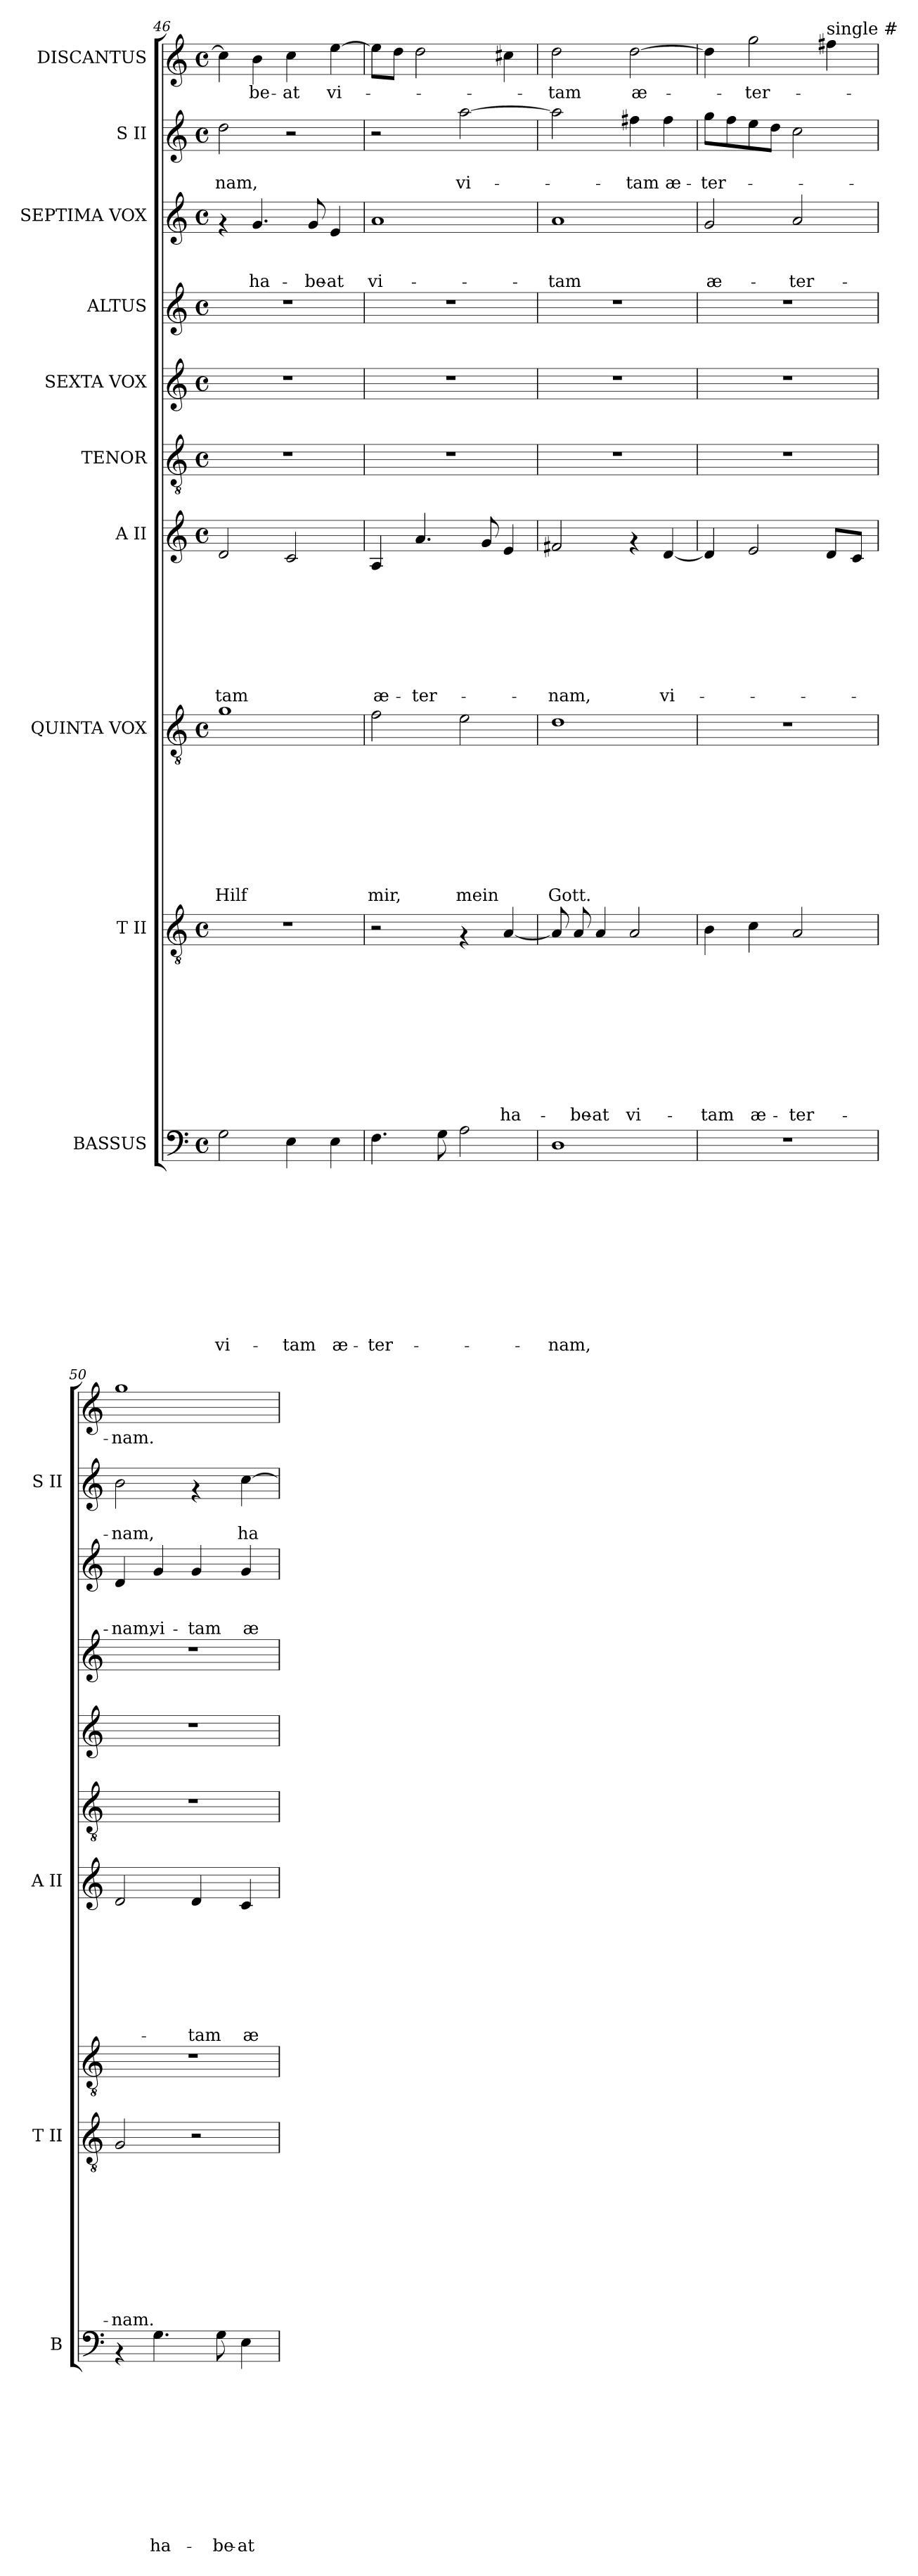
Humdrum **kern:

**kern	**text	**text	**text	**text	**text	**text	**text	**text	**text	**text	**text	**kern	**text	**text	**text	**text	**text	**text	**text	**text	**text	**text	**kern	**text	**text	**text	**text	**text	**text	**text	**text	**text	**kern	**text	**text	**text	**text	**text	**text	**text	**text	**kern	**kern	**kern	**kern	**text	**text	**text	**kern	**text	**text	**kern	**text
*part10	*part10	*part10	*part10	*part10	*part10	*part10	*part10	*part10	*part10	*part10	*part10	*part9	*part9	*part9	*part9	*part9	*part9	*part9	*part9	*part9	*part9	*part9	*part8	*part8	*part8	*part8	*part8	*part8	*part8	*part8	*part8	*part8	*part7	*part7	*part7	*part7	*part7	*part7	*part7	*part7	*part7	*part6	*part5	*part4	*part3	*part3	*part3	*part3	*part2	*part2	*part2	*part1	*part1
*staff10	*staff10	*staff10	*staff10	*staff10	*staff10	*staff10	*staff10	*staff10	*staff10	*staff10	*staff10	*staff9	*staff9	*staff9	*staff9	*staff9	*staff9	*staff9	*staff9	*staff9	*staff9	*staff9	*staff8	*staff8	*staff8	*staff8	*staff8	*staff8	*staff8	*staff8	*staff8	*staff8	*staff7	*staff7	*staff7	*staff7	*staff7	*staff7	*staff7	*staff7	*staff7	*staff6	*staff5	*staff4	*staff3	*staff3	*staff3	*staff3	*staff2	*staff2	*staff2	*staff1	*staff1
*I"BASSUS	*	*	*	*	*	*	*	*	*	*	*	*I"T II	*	*	*	*	*	*	*	*	*	*	*I"QUINTA VOX	*	*	*	*	*	*	*	*	*	*I"A II	*	*	*	*	*	*	*	*	*I"TENOR	*I"SEXTA VOX	*I"ALTUS	*I"SEPTIMA VOX	*	*	*	*I"S II	*	*	*I"DISCANTUS	*
*I'B	*	*	*	*	*	*	*	*	*	*	*	*I'T II	*	*	*	*	*	*	*	*	*	*	*	*	*	*	*	*	*	*	*	*	*I'A II	*	*	*	*	*	*	*	*	*	*	*	*	*	*	*	*I'S II	*	*	*	*
*clefF4	*	*	*	*	*	*	*	*	*	*	*	*clefGv2	*	*	*	*	*	*	*	*	*	*	*clefGv2	*	*	*	*	*	*	*	*	*	*clefG2	*	*	*	*	*	*	*	*	*clefGv2	*clefG2	*clefG2	*clefG2	*	*	*	*clefG2	*	*	*clefG2	*
*k[]	*	*	*	*	*	*	*	*	*	*	*	*k[]	*	*	*	*	*	*	*	*	*	*	*k[]	*	*	*	*	*	*	*	*	*	*k[]	*	*	*	*	*	*	*	*	*k[]	*k[]	*k[]	*k[]	*	*	*	*k[]	*	*	*k[]	*
*C:	*	*	*	*	*	*	*	*	*	*	*	*C:	*	*	*	*	*	*	*	*	*	*	*C:	*	*	*	*	*	*	*	*	*	*C:	*	*	*	*	*	*	*	*	*C:	*C:	*C:	*C:	*	*	*	*C:	*	*	*C:	*
*M4/4	*	*	*	*	*	*	*	*	*	*	*	*M4/4	*	*	*	*	*	*	*	*	*	*	*M4/4	*	*	*	*	*	*	*	*	*	*M4/4	*	*	*	*	*	*	*	*	*M4/4	*M4/4	*M4/4	*M4/4	*	*	*	*M4/4	*	*	*M4/4	*
*met(c)	*	*	*	*	*	*	*	*	*	*	*	*met(c)	*	*	*	*	*	*	*	*	*	*	*met(c)	*	*	*	*	*	*	*	*	*	*met(c)	*	*	*	*	*	*	*	*	*met(c)	*met(c)	*met(c)	*met(c)	*	*	*	*met(c)	*	*	*met(c)	*
=46	=46	=46	=46	=46	=46	=46	=46	=46	=46	=46	=46	=46	=46	=46	=46	=46	=46	=46	=46	=46	=46	=46	=46	=46	=46	=46	=46	=46	=46	=46	=46	=46	=46	=46	=46	=46	=46	=46	=46	=46	=46	=46	=46	=46	=46	=46	=46	=46	=46	=46	=46	=46	=46
!	!	!	!	!	!	!	!	!	!	!	!LO:LY:b	!	!	!	!	!	!	!	!	!	!	!	!	!	!	!	!	!	!	!	!	!LO:LY:b	!	!	!	!	!	!	!	!	!LO:LY:b	!	!	!	!	!	!	!	!	!	!LO:LY:b	!	!
2G\	.	.	.	.	.	.	.	.	.	.	vi-	1r	.	.	.	.	.	.	.	.	.	.	1g	.	.	.	.	.	.	.	.	Hilf	2d/	.	.	.	.	.	.	.	-tam	1r	1r	1r	4rf	.	.	.	2dd\	.	-nam,	4cc\]	.
!	!	!	!	!	!	!	!	!	!	!	!	!	!	!	!	!	!	!	!	!	!	!	!	!	!	!	!	!	!	!	!	!	!	!	!	!	!	!	!	!	!	!	!	!	!	!	!	!LO:LY:b	!	!	!	!	!LO:LY:b
.	.	.	.	.	.	.	.	.	.	.	.	.	.	.	.	.	.	.	.	.	.	.	.	.	.	.	.	.	.	.	.	.	.	.	.	.	.	.	.	.	.	.	.	.	4.g/	.	.	ha-	.	.	.	4b\	-be-
!	!	!	!	!	!	!	!	!	!	!	!LO:LY:b	!	!	!	!	!	!	!	!	!	!	!	!	!	!	!	!	!	!	!	!	!	!	!	!	!	!	!	!	!	!	!	!	!	!	!	!	!	!	!	!	!	!LO:LY:b
4E\	.	.	.	.	.	.	.	.	.	.	-tam	.	.	.	.	.	.	.	.	.	.	.	.	.	.	.	.	.	.	.	.	.	2c/	.	.	.	.	.	.	.	.	.	.	.	.	.	.	.	2r	.	.	4cc\	-at
!	!	!	!	!	!	!	!	!	!	!	!	!	!	!	!	!	!	!	!	!	!	!	!	!	!	!	!	!	!	!	!	!	!	!	!	!	!	!	!	!	!	!	!	!	!	!	!	!LO:LY:b	!	!	!	!	!
.	.	.	.	.	.	.	.	.	.	.	.	.	.	.	.	.	.	.	.	.	.	.	.	.	.	.	.	.	.	.	.	.	.	.	.	.	.	.	.	.	.	.	.	.	8g/	.	.	-be-	.	.	.	.	.
!	!	!	!	!	!	!	!	!	!	!	!LO:LY:b	!	!	!	!	!	!	!	!	!	!	!	!	!	!	!	!	!	!	!	!	!	!	!	!	!	!	!	!	!	!	!	!	!	!	!	!	!LO:LY:b	!	!	!	!	!LO:LY:b
4E\	.	.	.	.	.	.	.	.	.	.	æ-	.	.	.	.	.	.	.	.	.	.	.	.	.	.	.	.	.	.	.	.	.	.	.	.	.	.	.	.	.	.	.	.	.	4e/	.	.	-at	.	.	.	[>4ee\	vi-
=47	=47	=47	=47	=47	=47	=47	=47	=47	=47	=47	=47	=47	=47	=47	=47	=47	=47	=47	=47	=47	=47	=47	=47	=47	=47	=47	=47	=47	=47	=47	=47	=47	=47	=47	=47	=47	=47	=47	=47	=47	=47	=47	=47	=47	=47	=47	=47	=47	=47	=47	=47	=47	=47
!	!	!	!	!	!	!	!	!	!	!	!LO:LY:b	!	!	!	!	!	!	!	!	!	!	!	!	!	!	!	!	!	!	!	!	!LO:LY:b	!	!	!	!	!	!	!	!	!LO:LY:b	!	!	!	!	!	!	!LO:LY:b	!	!	!	!	!
4.F\	.	.	.	.	.	.	.	.	.	.	-ter-	2r	.	.	.	.	.	.	.	.	.	.	2f\	.	.	.	.	.	.	.	.	mir,	4A/	.	.	.	.	.	.	.	æ-	1r	1r	1r	1a	.	.	vi-	2r	.	.	8ee\L]	.
.	.	.	.	.	.	.	.	.	.	.	.	.	.	.	.	.	.	.	.	.	.	.	.	.	.	.	.	.	.	.	.	.	.	.	.	.	.	.	.	.	.	.	.	.	.	.	.	.	.	.	.	8dd\J	.
!	!	!	!	!	!	!	!	!	!	!	!	!	!	!	!	!	!	!	!	!	!	!	!	!	!	!	!	!	!	!	!	!	!	!	!	!	!	!	!	!	!LO:LY:b	!	!	!	!	!	!	!	!	!	!	!	!
.	.	.	.	.	.	.	.	.	.	.	.	.	.	.	.	.	.	.	.	.	.	.	.	.	.	.	.	.	.	.	.	.	4.a/	.	.	.	.	.	.	.	-ter-	.	.	.	.	.	.	.	.	.	.	2dd\	.
8G\	.	.	.	.	.	.	.	.	.	.	.	.	.	.	.	.	.	.	.	.	.	.	.	.	.	.	.	.	.	.	.	.	.	.	.	.	.	.	.	.	.	.	.	.	.	.	.	.	.	.	.	.	.
!	!	!	!	!	!	!	!	!	!	!	!	!	!	!	!	!	!	!	!	!	!	!	!	!	!	!	!	!	!	!	!	!LO:LY:b	!	!	!	!	!	!	!	!	!	!	!	!	!	!	!	!	!	!	!LO:LY:b	!	!
2A\	.	.	.	.	.	.	.	.	.	.	.	4rF	.	.	.	.	.	.	.	.	.	.	2e\	.	.	.	.	.	.	.	.	mein	.	.	.	.	.	.	.	.	.	.	.	.	.	.	.	.	[>2aa\	.	vi-	.	.
.	.	.	.	.	.	.	.	.	.	.	.	.	.	.	.	.	.	.	.	.	.	.	.	.	.	.	.	.	.	.	.	.	8g/	.	.	.	.	.	.	.	.	.	.	.	.	.	.	.	.	.	.	.	.
!	!	!	!	!	!	!	!	!	!	!	!	!	!	!	!	!	!	!	!	!	!	!LO:LY:b	!	!	!	!	!	!	!	!	!	!	!	!	!	!	!	!	!	!	!	!	!	!	!	!	!	!	!	!	!	!	!
.	.	.	.	.	.	.	.	.	.	.	.	[<4A/	.	.	.	.	.	.	.	.	.	ha-	.	.	.	.	.	.	.	.	.	.	4e/	.	.	.	.	.	.	.	.	.	.	.	.	.	.	.	.	.	.	4cc#X\	.
=48	=48	=48	=48	=48	=48	=48	=48	=48	=48	=48	=48	=48	=48	=48	=48	=48	=48	=48	=48	=48	=48	=48	=48	=48	=48	=48	=48	=48	=48	=48	=48	=48	=48	=48	=48	=48	=48	=48	=48	=48	=48	=48	=48	=48	=48	=48	=48	=48	=48	=48	=48	=48	=48
!	!	!	!	!	!	!	!	!	!	!	!LO:LY:b	!	!	!	!	!	!	!	!	!	!	!	!	!	!	!	!	!	!	!	!	!LO:LY:b	!	!	!	!	!	!	!	!	!LO:LY:b	!	!	!	!	!	!	!LO:LY:b	!	!	!	!	!LO:LY:b
1D	.	.	.	.	.	.	.	.	.	.	-nam,	8A/]	.	.	.	.	.	.	.	.	.	.	1d	.	.	.	.	.	.	.	.	Gott.	2f#X/	.	.	.	.	.	.	.	-nam,	1r	1r	1r	1a	.	.	-tam	2aa\]	.	.	2dd\	-tam
!	!	!	!	!	!	!	!	!	!	!	!	!	!	!	!	!	!	!	!	!	!	!LO:LY:b	!	!	!	!	!	!	!	!	!	!	!	!	!	!	!	!	!	!	!	!	!	!	!	!	!	!	!	!	!	!	!
.	.	.	.	.	.	.	.	.	.	.	.	8A/	.	.	.	.	.	.	.	.	.	-be-	.	.	.	.	.	.	.	.	.	.	.	.	.	.	.	.	.	.	.	.	.	.	.	.	.	.	.	.	.	.	.
!	!	!	!	!	!	!	!	!	!	!	!	!	!	!	!	!	!	!	!	!	!	!LO:LY:b	!	!	!	!	!	!	!	!	!	!	!	!	!	!	!	!	!	!	!	!	!	!	!	!	!	!	!	!	!	!	!
.	.	.	.	.	.	.	.	.	.	.	.	4A/	.	.	.	.	.	.	.	.	.	-at	.	.	.	.	.	.	.	.	.	.	.	.	.	.	.	.	.	.	.	.	.	.	.	.	.	.	.	.	.	.	.
!	!	!	!	!	!	!	!	!	!	!	!	!	!	!	!	!	!	!	!	!	!	!LO:LY:b	!	!	!	!	!	!	!	!	!	!	!	!	!	!	!	!	!	!	!	!	!	!	!	!	!	!	!	!	!LO:LY:b	!	!LO:LY:b
.	.	.	.	.	.	.	.	.	.	.	.	2A/	.	.	.	.	.	.	.	.	.	vi-	.	.	.	.	.	.	.	.	.	.	4rf	.	.	.	.	.	.	.	.	.	.	.	.	.	.	.	4ff#X\	.	-tam	[<2dd\	æ-
!	!	!	!	!	!	!	!	!	!	!	!	!	!	!	!	!	!	!	!	!	!	!	!	!	!	!	!	!	!	!	!	!	!	!	!	!	!	!	!	!	!LO:LY:b	!	!	!	!	!	!	!	!	!	!LO:LY:b	!	!
.	.	.	.	.	.	.	.	.	.	.	.	.	.	.	.	.	.	.	.	.	.	.	.	.	.	.	.	.	.	.	.	.	[<4d/	.	.	.	.	.	.	.	vi-	.	.	.	.	.	.	.	4ff#\	.	æ-	.	.
!!LO:PB:g=z
=49	=49	=49	=49	=49	=49	=49	=49	=49	=49	=49	=49	=49	=49	=49	=49	=49	=49	=49	=49	=49	=49	=49	=49	=49	=49	=49	=49	=49	=49	=49	=49	=49	=49	=49	=49	=49	=49	=49	=49	=49	=49	=49	=49	=49	=49	=49	=49	=49	=49	=49	=49	=49	=49
!	!	!	!	!	!	!	!	!	!	!	!	!	!	!	!	!	!	!	!	!	!	!LO:LY:b	!	!	!	!	!	!	!	!	!	!	!	!	!	!	!	!	!	!	!	!	!	!	!	!	!	!LO:LY:b	!	!	!LO:LY:b	!	!
1r	.	.	.	.	.	.	.	.	.	.	.	4B\	.	.	.	.	.	.	.	.	.	-tam	1r	.	.	.	.	.	.	.	.	.	4d/]	.	.	.	.	.	.	.	.	1r	1r	1r	2g/	.	.	æ-	8gg\L	.	-ter-	4dd\]	.
.	.	.	.	.	.	.	.	.	.	.	.	.	.	.	.	.	.	.	.	.	.	.	.	.	.	.	.	.	.	.	.	.	.	.	.	.	.	.	.	.	.	.	.	.	.	.	.	.	8ff\	.	.	.	.
!	!	!	!	!	!	!	!	!	!	!	!	!	!	!	!	!	!	!	!	!	!	!LO:LY:b	!	!	!	!	!	!	!	!	!	!	!	!	!	!	!	!	!	!	!	!	!	!	!	!	!	!	!	!	!	!	!LO:LY:b
.	.	.	.	.	.	.	.	.	.	.	.	4c\	.	.	.	.	.	.	.	.	.	æ-	.	.	.	.	.	.	.	.	.	.	2e/	.	.	.	.	.	.	.	.	.	.	.	.	.	.	.	8ee\	.	.	2gg\	-ter-
.	.	.	.	.	.	.	.	.	.	.	.	.	.	.	.	.	.	.	.	.	.	.	.	.	.	.	.	.	.	.	.	.	.	.	.	.	.	.	.	.	.	.	.	.	.	.	.	.	8dd\J	.	.	.	.
!	!	!	!	!	!	!	!	!	!	!	!	!	!	!	!	!	!	!	!	!	!	!LO:LY:b	!	!	!	!	!	!	!	!	!	!	!	!	!	!	!	!	!	!	!	!	!	!	!	!	!	!LO:LY:b	!	!	!	!	!
.	.	.	.	.	.	.	.	.	.	.	.	2A/	.	.	.	.	.	.	.	.	.	-ter-	.	.	.	.	.	.	.	.	.	.	.	.	.	.	.	.	.	.	.	.	.	.	2a/	.	.	-ter-	2cc\	.	.	.	.
!	!	!	!	!	!	!	!	!	!	!	!	!	!	!	!	!	!	!	!	!	!	!	!	!	!	!	!	!	!	!	!	!	!	!	!	!	!	!	!	!	!	!	!	!	!	!	!	!	!	!	!	!LO:TX:a:t=single #	!
.	.	.	.	.	.	.	.	.	.	.	.	.	.	.	.	.	.	.	.	.	.	.	.	.	.	.	.	.	.	.	.	.	8d/L	.	.	.	.	.	.	.	.	.	.	.	.	.	.	.	.	.	.	4ff#\	.
.	.	.	.	.	.	.	.	.	.	.	.	.	.	.	.	.	.	.	.	.	.	.	.	.	.	.	.	.	.	.	.	.	8c/J	.	.	.	.	.	.	.	.	.	.	.	.	.	.	.	.	.	.	.	.
=50	=50	=50	=50	=50	=50	=50	=50	=50	=50	=50	=50	=50	=50	=50	=50	=50	=50	=50	=50	=50	=50	=50	=50	=50	=50	=50	=50	=50	=50	=50	=50	=50	=50	=50	=50	=50	=50	=50	=50	=50	=50	=50	=50	=50	=50	=50	=50	=50	=50	=50	=50	=50	=50
!	!	!	!	!	!	!	!	!	!	!	!	!	!	!	!	!	!	!	!	!	!	!LO:LY:b	!	!	!	!	!	!	!	!	!	!	!	!	!	!	!	!	!	!	!	!	!	!	!	!	!	!LO:LY:b	!	!	!LO:LY:b	!	!LO:LY:b
4rAA	.	.	.	.	.	.	.	.	.	.	.	2G/	.	.	.	.	.	.	.	.	.	-nam.	1r	.	.	.	.	.	.	.	.	.	2d/	.	.	.	.	.	.	.	.	1r	1r	1r	4d/	.	.	-nam,	2b\	.	-nam,	1gg	-nam.
!	!	!	!	!	!	!	!	!	!	!	!LO:LY:b	!	!	!	!	!	!	!	!	!	!	!	!	!	!	!	!	!	!	!	!	!	!	!	!	!	!	!	!	!	!	!	!	!	!	!	!	!LO:LY:b	!	!	!	!	!
4.G\	.	.	.	.	.	.	.	.	.	.	ha-	.	.	.	.	.	.	.	.	.	.	.	.	.	.	.	.	.	.	.	.	.	.	.	.	.	.	.	.	.	.	.	.	.	4g/	.	.	vi-	.	.	.	.	.
!	!	!	!	!	!	!	!	!	!	!	!	!	!	!	!	!	!	!	!	!	!	!	!	!	!	!	!	!	!	!	!	!	!	!	!	!	!	!	!	!	!LO:LY:b	!	!	!	!	!	!	!LO:LY:b	!	!	!	!	!
.	.	.	.	.	.	.	.	.	.	.	.	2r	.	.	.	.	.	.	.	.	.	.	.	.	.	.	.	.	.	.	.	.	4d/	.	.	.	.	.	.	.	-tam	.	.	.	4g/	.	.	-tam	4rf	.	.	.	.
!	!	!	!	!	!	!	!	!	!	!	!LO:LY:b	!	!	!	!	!	!	!	!	!	!	!	!	!	!	!	!	!	!	!	!	!	!	!	!	!	!	!	!	!	!	!	!	!	!	!	!	!	!	!	!	!	!
8G\	.	.	.	.	.	.	.	.	.	.	-be-	.	.	.	.	.	.	.	.	.	.	.	.	.	.	.	.	.	.	.	.	.	.	.	.	.	.	.	.	.	.	.	.	.	.	.	.	.	.	.	.	.	.
!	!	!	!	!	!	!	!	!	!	!	!LO:LY:b	!	!	!	!	!	!	!	!	!	!	!	!	!	!	!	!	!	!	!	!	!	!	!	!	!	!	!	!	!	!LO:LY:b	!	!	!	!	!	!	!LO:LY:b	!	!	!LO:LY:b	!	!
4E\	.	.	.	.	.	.	.	.	.	.	-at	.	.	.	.	.	.	.	.	.	.	.	.	.	.	.	.	.	.	.	.	.	4c/	.	.	.	.	.	.	.	æ-	.	.	.	4g/	.	.	æ-	[>4cc\	.	ha-	.	.
=	=	=	=	=	=	=	=	=	=	=	=	=	=	=	=	=	=	=	=	=	=	=	=	=	=	=	=	=	=	=	=	=	=	=	=	=	=	=	=	=	=	=	=	=	=	=	=	=	=	=	=	=	=
*-	*-	*-	*-	*-	*-	*-	*-	*-	*-	*-	*-	*-	*-	*-	*-	*-	*-	*-	*-	*-	*-	*-	*-	*-	*-	*-	*-	*-	*-	*-	*-	*-	*-	*-	*-	*-	*-	*-	*-	*-	*-	*-	*-	*-	*-	*-	*-	*-	*-	*-	*-	*-	*-
